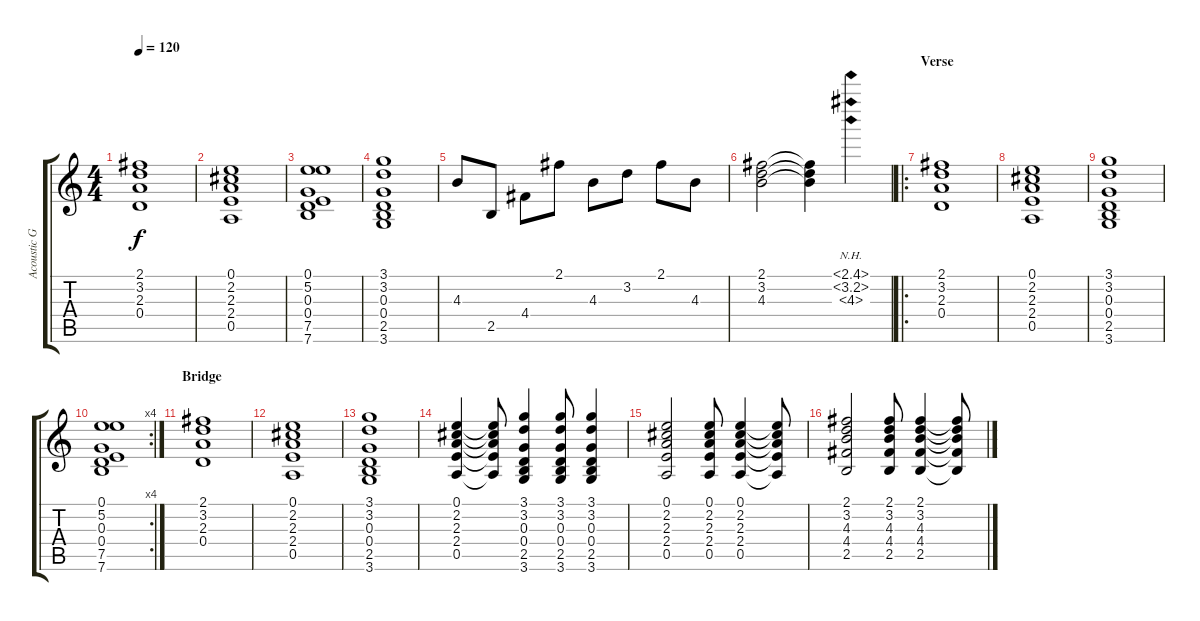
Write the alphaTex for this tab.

\track ("Acoustic Guitar" "Acoustic G") {instrument acousticguitarnylon}
\staff {score tabs}
\tuning (E4 B3 G3 D3 A2 E2) {hide}
\ts (4 4)
\tempo 120
\clef g2
\ks c
(2.1 3.2 2.3 0.4).1{dy f} |
(0.1 2.2 2.3 2.4 0.5).1 |
(0.1 5.2 0.3 0.4 7.5 7.6).1 |
(3.1 3.2 0.3 0.4 2.5 3.6).1 |
4.3.8 2.5.8 4.4.8 2.1.8 4.3.8 3.2.8 2.1.8 4.3.8 |
(2.1 3.2 4.3).2 (2.1{t} 3.2{t} 4.3{t}).4 (2.1{nh} 3.2{nh} 4.3{nh}).4 |
\ro
\section ("" "Verse")
(2.1 3.2 2.3 0.4).1 |
(0.1 2.2 2.3 2.4 0.5).1 |
(3.1 3.2 0.3 0.4 2.5 3.6).1 |
\rc 4
(0.1 5.2 0.3 0.4 7.5 7.6).1 |
\section ("" "Bridge")
(2.1 3.2 2.3 0.4).1 |
(0.1 2.2 2.3 2.4 0.5).1 |
(3.1 3.2 0.3 0.4 2.5 3.6).1 |
(0.1 2.2 2.3 2.4 0.5).4 (0.1{t} 2.2{t} 2.3{t} 2.4{t} 0.5{t}).8 (3.1 3.2 0.3 0.4 2.5 3.6).4 (3.1 3.2 0.3 0.4 2.5 3.6).8 (3.1 3.2 0.3 0.4 2.5 3.6).4 |
(0.1 2.2 2.3 2.4 0.5).2 (0.1 2.2 2.3 2.4 0.5).8 (0.1 2.2 2.3 2.4 0.5).4 (0.1{t} 2.2{t} 2.3{t} 2.4{t} 0.5{t}).8 |
(2.1 3.2 4.3 4.4 2.5).2 (2.1 3.2 4.3 4.4 2.5).8 (2.1 3.2 4.3 4.4 2.5).4 (2.1{t} 3.2{t} 4.3{t} 4.4{t} 2.5{t}).8
